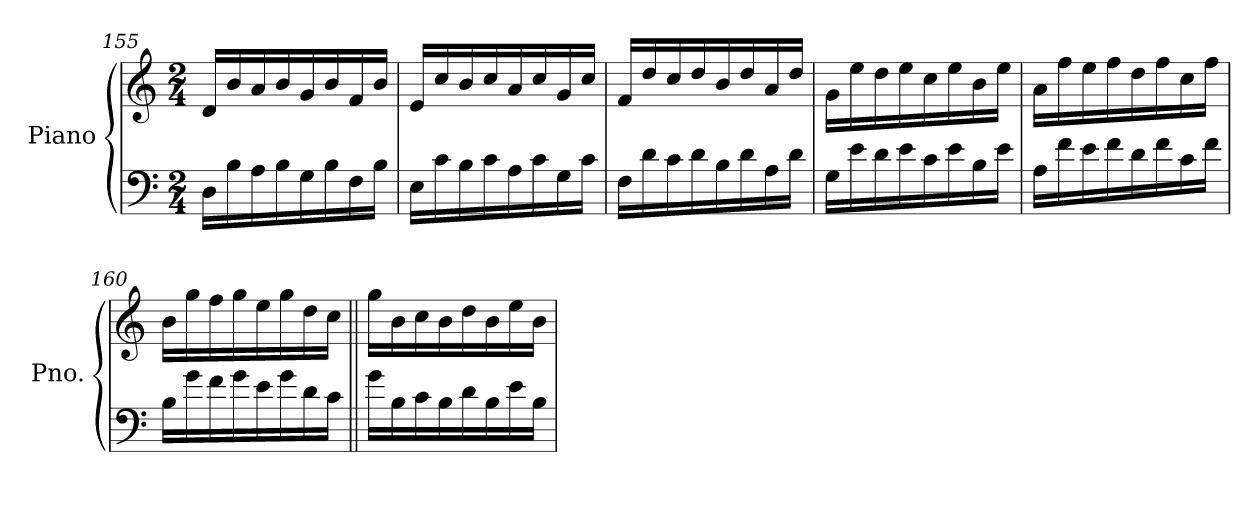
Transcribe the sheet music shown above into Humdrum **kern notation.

**kern	**kern
*part1	*part1
*staff2	*staff1
*I"Piano	*
*I'Pno.	*
*clefF4	*clefG2
*k[]	*k[]
*M2/4	*M2/4
=155	=155
16D\LL	16d/LL
16B\	16b/
16A\	16a/
16B\	16b/
16G\	16g/
16B\	16b/
16F\	16f/
16B\JJ	16b/JJ
=156	=156
16E\LL	16e/LL
16c\	16cc/
16B\	16b/
16c\	16cc/
16A\	16a/
16c\	16cc/
16G\	16g/
16c\JJ	16cc/JJ
=157	=157
16F\LL	16f/LL
16d\	16dd/
16c\	16cc/
16d\	16dd/
16B\	16b/
16d\	16dd/
16A\	16a/
16d\JJ	16dd/JJ
!!LO:LB:g=z
=158	=158
16G\LL	16g\LL
16e\	16ee\
16d\	16dd\
16e\	16ee\
16c\	16cc\
16e\	16ee\
16B\	16b\
16e\JJ	16ee\JJ
=159	=159
16A\LL	16a\LL
16f\	16ff\
16e\	16ee\
16f\	16ff\
16d\	16dd\
16f\	16ff\
16c\	16cc\
16f\JJ	16ff\JJ
=160	=160
16B\LL	16b\LL
16g\	16gg\
16f\	16ff\
16g\	16gg\
16e\	16ee\
16g\	16gg\
16d\	16dd\
16c\JJ	16cc\JJ
=161||	=161||
16g\LL	16gg\LL
16B\	16b\
16c\	16cc\
16B\	16b\
16d\	16dd\
16B\	16b\
16e\	16ee\
16B\JJ	16b\JJ
=	=
*-	*-
